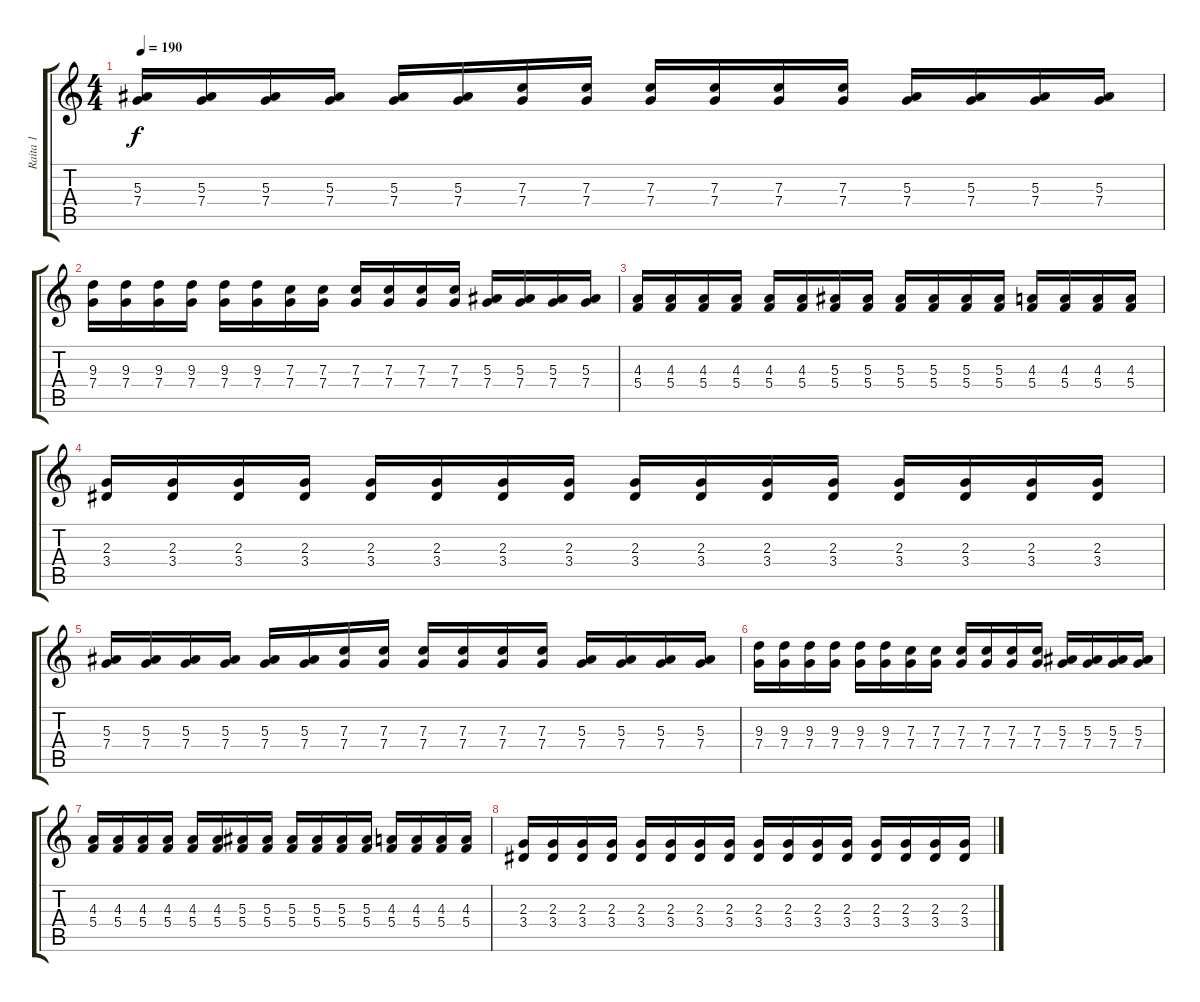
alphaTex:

\track ("Raita 1" "Raita 1") {instrument distortionguitar}
\staff {score tabs}
\tuning (D4 A3 F3 C3 G2 D2) {hide}
\ts (4 4)
\tempo 190
\clef g2
\ks c
(5.3 7.4).16{dy f} (5.3 7.4).16 (5.3 7.4).16 (5.3 7.4).16 (5.3 7.4).16 (5.3 7.4).16 (7.3 7.4).16 (7.3 7.4).16 (7.3 7.4).16 (7.3 7.4).16 (7.3 7.4).16 (7.3 7.4).16 (5.3 7.4).16 (5.3 7.4).16 (5.3 7.4).16 (5.3 7.4).16 |
(9.3 7.4).16 (9.3 7.4).16 (9.3 7.4).16 (9.3 7.4).16 (9.3 7.4).16 (9.3 7.4).16 (7.3 7.4).16 (7.3 7.4).16 (7.3 7.4).16 (7.3 7.4).16 (7.3 7.4).16 (7.3 7.4).16 (5.3 7.4).16 (5.3 7.4).16 (5.3 7.4).16 (5.3 7.4).16 |
(4.3 5.4).16 (4.3 5.4).16 (4.3 5.4).16 (4.3 5.4).16 (4.3 5.4).16 (4.3 5.4).16 (5.3 5.4).16 (5.3 5.4).16 (5.3 5.4).16 (5.3 5.4).16 (5.3 5.4).16 (5.3 5.4).16 (4.3 5.4).16 (4.3 5.4).16 (4.3 5.4).16 (4.3 5.4).16 |
(2.3 3.4).16 (2.3 3.4).16 (2.3 3.4).16 (2.3 3.4).16 (2.3 3.4).16 (2.3 3.4).16 (2.3 3.4).16 (2.3 3.4).16 (2.3 3.4).16 (2.3 3.4).16 (2.3 3.4).16 (2.3 3.4).16 (2.3 3.4).16 (2.3 3.4).16 (2.3 3.4).16 (2.3 3.4).16 |
(5.3 7.4).16 (5.3 7.4).16 (5.3 7.4).16 (5.3 7.4).16 (5.3 7.4).16 (5.3 7.4).16 (7.3 7.4).16 (7.3 7.4).16 (7.3 7.4).16 (7.3 7.4).16 (7.3 7.4).16 (7.3 7.4).16 (5.3 7.4).16 (5.3 7.4).16 (5.3 7.4).16 (5.3 7.4).16 |
(9.3 7.4).16 (9.3 7.4).16 (9.3 7.4).16 (9.3 7.4).16 (9.3 7.4).16 (9.3 7.4).16 (7.3 7.4).16 (7.3 7.4).16 (7.3 7.4).16 (7.3 7.4).16 (7.3 7.4).16 (7.3 7.4).16 (5.3 7.4).16 (5.3 7.4).16 (5.3 7.4).16 (5.3 7.4).16 |
(4.3 5.4).16 (4.3 5.4).16 (4.3 5.4).16 (4.3 5.4).16 (4.3 5.4).16 (4.3 5.4).16 (5.3 5.4).16 (5.3 5.4).16 (5.3 5.4).16 (5.3 5.4).16 (5.3 5.4).16 (5.3 5.4).16 (4.3 5.4).16 (4.3 5.4).16 (4.3 5.4).16 (4.3 5.4).16 |
(2.3 3.4).16 (2.3 3.4).16 (2.3 3.4).16 (2.3 3.4).16 (2.3 3.4).16 (2.3 3.4).16 (2.3 3.4).16 (2.3 3.4).16 (2.3 3.4).16 (2.3 3.4).16 (2.3 3.4).16 (2.3 3.4).16 (2.3 3.4).16 (2.3 3.4).16 (2.3 3.4).16 (2.3 3.4).16
